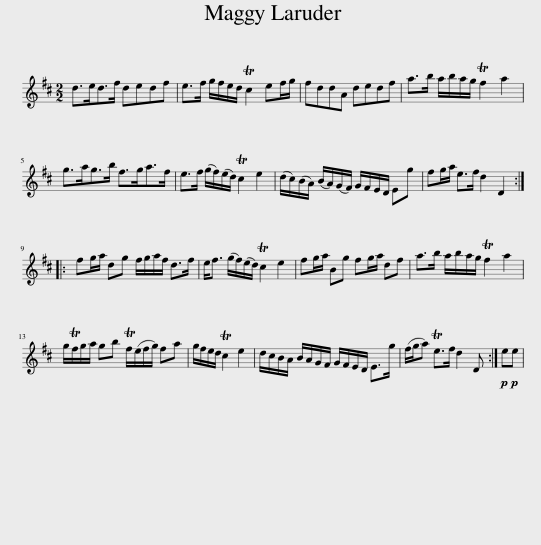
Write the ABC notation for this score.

X:1
L:1/8
M:2/2
I:linebreak $
K:D
V:1 treble
V:1
 d>ed>f dedf | e>f g/f/e/d/ Tc2 ef/g/ | fddA dedf | a>b a/b/a/g/ Tf2 a2 |$ g>ag>b f>ga>f | %5
 e>f (g/f/)(e/d/) Tc2 e2 | (d/c/)(B/A/) (B/A/)(G/F/) G/F/E/D/ Eg | fg/a/ e>f d2 D2 ::$ fg/a/ dg f/g/a/f/ d>f | e<f (g/f/)(e/d/) Tc2 e2 | %10
 fg/a/ Bg fg/a/ df | a>b a/b/a/g/ Tf2 a2 |$ g/Tf/g/a/ gb Tf/(e/f/g/) fa | g/f/e/d/ Tc2 e2 | d/c/B/A/ B/A/G/F/ G/F/E/D/ E>g | %15
 (f/g/a) Te>f d2 D :|!p! e!p!e | %17
